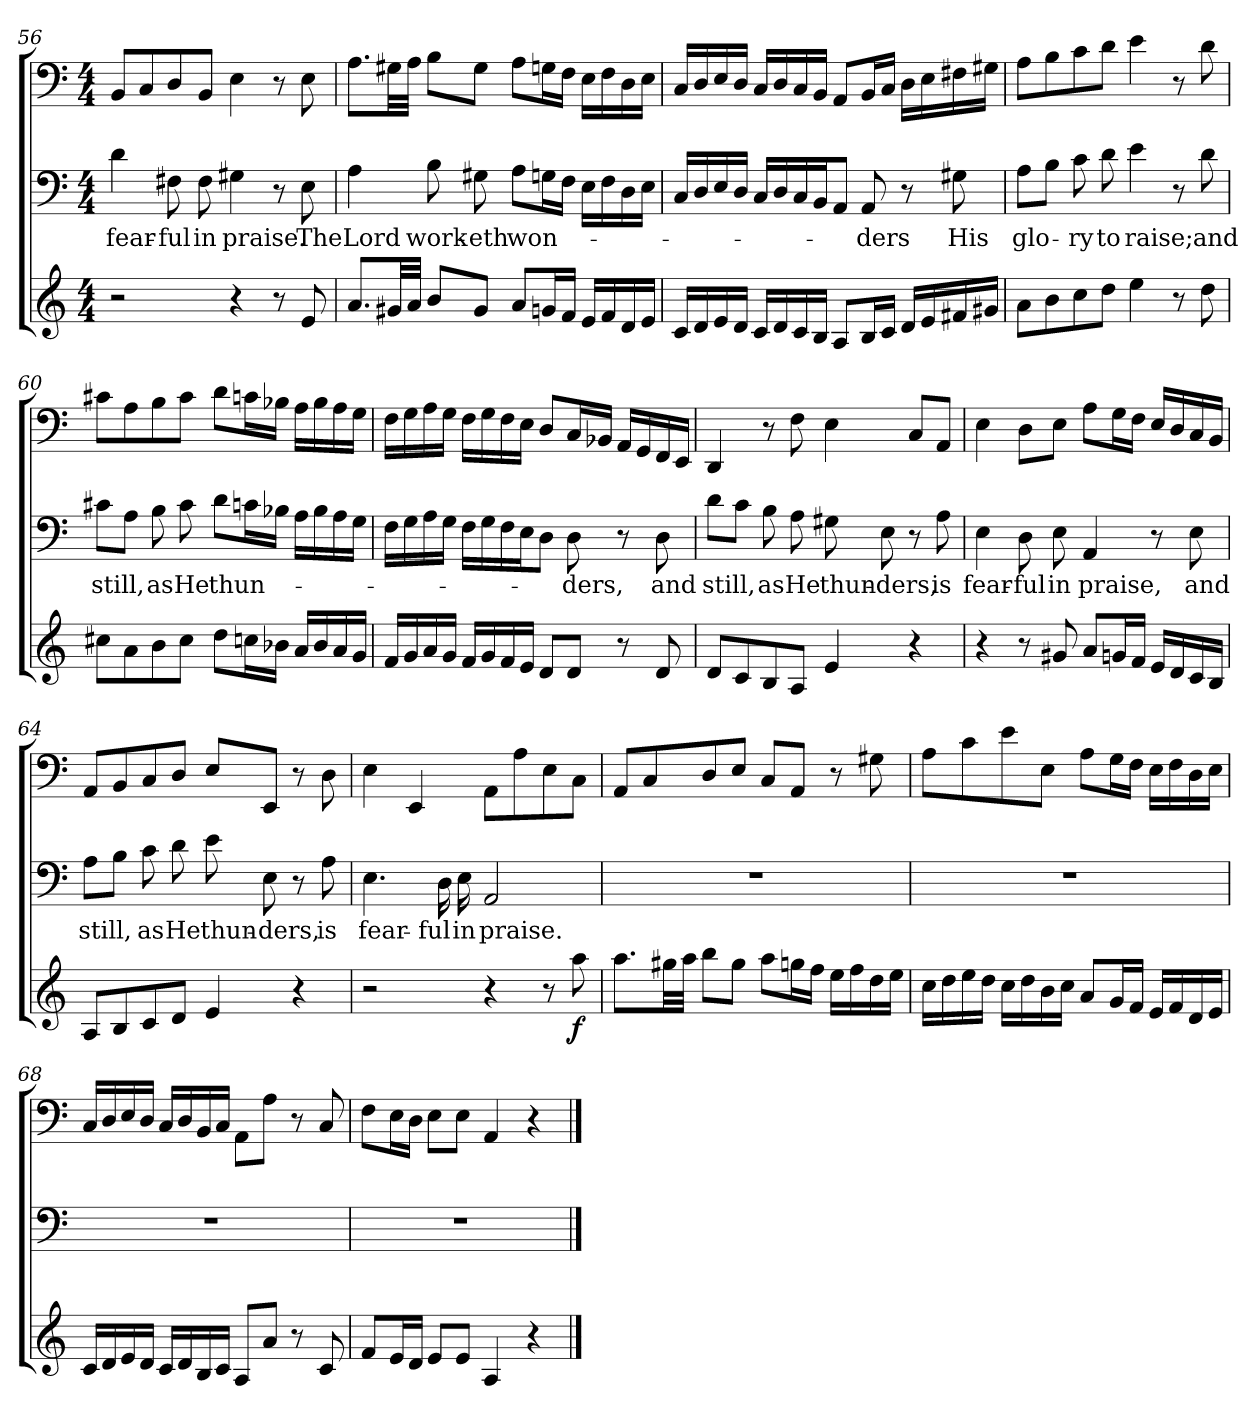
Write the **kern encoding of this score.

**kern	**dynam	**kern	**text	**kern
*part3	*part3	*part2	*part2	*part1
*staff3	*staff3	*staff2	*staff2	*staff1
*clefG2	*	*clefF4	*	*clefF4
*k[]	*	*k[]	*	*k[]
*a:	*	*a:	*	*a:
*M4/4	*	*M4/4	*	*M4/4
=56	=56	=56	=56	=56
2r	.	4d\	fear-	8BB/L
.	.	.	.	8C/
.	.	8F#X\	-ful	8D/
.	.	8F#\	in	8BB/J
4r	.	4G#X\	praise.	4E\
8r	.	8r	.	8r
8e/	.	8E\	The	8E\
=57	=57	=57	=57	=57
8.a/L	.	4A\	Lord	8.A\L
32g#X/LL	.	.	.	32G#X\LL
32a/JJJ	.	.	.	32A\JJJ
8b/L	.	8B\	work-	8B\L
8g#/J	.	8G#X\	-eth	8G#\J
8a/L	.	8A\L	won-	8A\L
16gn/L	.	16Gn\L	.	16Gn\L
16f/JJ	.	16F\JJ	.	16F\JJ
16e/LL	.	16E\LL	.	16E\LL
16f/	.	16F\	.	16F\
16d/	.	16D\	.	16D\
16e/JJ	.	16E\JJ	.	16E\JJ
=58	=58	=58	=58	=58
16c/LL	.	16C/LL	.	16C/LL
16d/	.	16D/	.	16D/
16e/	.	16E/	.	16E/
16d/JJ	.	16D/JJ	.	16D/JJ
16c/LL	.	16C/LL	.	16C/LL
16d/	.	16D/	.	16D/
16c/	.	16C/	.	16C/
16B/JJ	.	16BB/J	.	16BB/JJ
8A/L	.	8AA/J	.	8AA/L
16B/L	.	8AA/	-ders	16BB/L
16c/JJ	.	.	.	16C/JJ
16d/LL	.	8r	.	16D\LL
16e/	.	.	.	16E\
16f#X/	.	8G#X\	His	16F#X\
16g#X/JJ	.	.	.	16G#X\JJ
=59	=59	=59	=59	=59
8a\L	.	8A\L	glo-	8A\L
8b\	.	8B\J	.	8B\
8cc\	.	8c\	-ry	8c\
8dd\J	.	8d\	to	8d\J
4ee\	.	4e\	raise;	4e\
8r	.	8r	.	8r
8dd\	.	8d\	and	8d\
=60	=60	=60	=60	=60
8cc#X\L	.	8c#X\L	still,	8c#X\L
8a\	.	8A\J	.	8A\
8b\	.	8B\	as	8B\
8cc#\J	.	8c#\	He	8c#\J
8dd\L	.	8d\L	thun-	8d\L
16ccn\L	.	16cn\L	.	16cn\L
16b-X\JJ	.	16B-X\JJ	.	16B-X\JJ
16a/LL	.	16A\LL	.	16A\LL
16b-/	.	16B-\	.	16B-\
16a/	.	16A\	.	16A\
16g/JJ	.	16G\JJ	.	16G\JJ
=61	=61	=61	=61	=61
16f/LL	.	16F\LL	.	16F\LL
16g/	.	16G\	.	16G\
16a/	.	16A\	.	16A\
16g/JJ	.	16G\JJ	.	16G\JJ
16f/LL	.	16F\LL	.	16F\LL
16g/	.	16G\	.	16G\
16f/	.	16F\	.	16F\
16e/JJ	.	16E\J	.	16E\JJ
8d/L	.	8D\J	.	8D/L
8d/J	.	8D\	-ders,	16C/L
.	.	.	.	16BB-X/JJ
8r	.	8r	.	16AA/LL
.	.	.	.	16GG/
8d/	.	8D\	and	16FF/
.	.	.	.	16EE/JJ
=62	=62	=62	=62	=62
8d/L	.	8d\L	still,	4DD/
8c/	.	8c\J	.	.
8B/	.	8B\	as	8r
8A/J	.	8A\	He	8F\
4e/	.	8G#X\	thun-	4E\
.	.	8E\	-ders,	.
4r	.	8r	.	8C/L
.	.	8A\	is	8AA/J
=63	=63	=63	=63	=63
4r	.	4E\	fear-	4E\
8r	.	8D\	-ful	8D\L
8g#X/	.	8E\	in	8E\J
8a/L	.	4AA/	praise,	8A\L
16gn/L	.	.	.	16G\L
16f/JJ	.	.	.	16F\JJ
16e/LL	.	8r	.	16E/LL
16d/	.	.	.	16D/
16c/	.	8E\	and	16C/
16B/JJ	.	.	.	16BB/JJ
=64	=64	=64	=64	=64
8A/L	.	8A\L	still,	8AA/L
8B/	.	8B\J	.	8BB/
8c/	.	8c\	as	8C/
8d/J	.	8d\	He	8D/J
4e/	.	8e\	thun-	8E/L
.	.	8E\	-ders,	8EE/J
4r	.	8r	.	8r
.	.	8A\	is	8D\
=65	=65	=65	=65	=65
2r	.	4.E\	fear-	4E\
.	.	.	.	4EE/
.	.	16D\	-ful	.
.	.	16E\	in	.
4r	.	2AA/	praise.	8AA\L
.	.	.	.	8A\
8r	.	.	.	8E\
8aa\	f	.	.	8C\J
=66	=66	=66	=66	=66
8.aa\L	.	1r	.	8AA/L
.	.	.	.	8C/
32gg#X\LL	.	.	.	.
32aa\JJJ	.	.	.	.
8bb\L	.	.	.	8D/
8gg#\J	.	.	.	8E/J
8aa\L	.	.	.	8C/L
16ggn\L	.	.	.	8AA/J
16ff\JJ	.	.	.	.
16ee\LL	.	.	.	8r
16ff\	.	.	.	.
16dd\	.	.	.	8G#X\
16ee\JJ	.	.	.	.
=67	=67	=67	=67	=67
16cc\LL	.	1r	.	8A\L
16dd\	.	.	.	.
16ee\	.	.	.	8c\
16dd\JJ	.	.	.	.
16cc\LL	.	.	.	8e\
16dd\	.	.	.	.
16b\	.	.	.	8E\J
16cc\JJ	.	.	.	.
8a/L	.	.	.	8A\L
16g/L	.	.	.	16G\L
16f/JJ	.	.	.	16F\JJ
16e/LL	.	.	.	16E\LL
16f/	.	.	.	16F\
16d/	.	.	.	16D\
16e/JJ	.	.	.	16E\JJ
=68	=68	=68	=68	=68
16c/LL	.	1r	.	16C/LL
16d/	.	.	.	16D/
16e/	.	.	.	16E/
16d/JJ	.	.	.	16D/JJ
16c/LL	.	.	.	16C/LL
16d/	.	.	.	16D/
16B/	.	.	.	16BB/
16c/JJ	.	.	.	16C/JJ
8A/L	.	.	.	8AA\L
8a/J	.	.	.	8A\J
8r	.	.	.	8r
8c/	.	.	.	8C/
=69	=69	=69	=69	=69
8f/L	.	1r	.	8F\L
16e/L	.	.	.	16E\L
16d/JJ	.	.	.	16D\JJ
8e/L	.	.	.	8E\L
8e/J	.	.	.	8E\J
4A/	.	.	.	4AA/
4r	.	.	.	4r
==	==	==	==	==
*-	*-	*-	*-	*-
